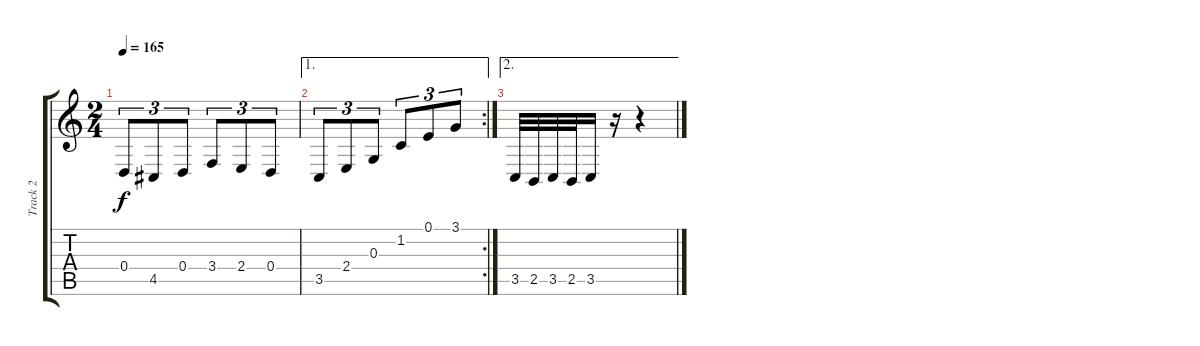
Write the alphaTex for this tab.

\track ("Track 2" "Track 2") {instrument tangoaccordion}
\staff {score tabs}
\tuning (E4 B3 G3 D3 A2 E2) {hide}
\ts (2 4)
\tempo 165
\clef g2
\ks c
0.4.8{tu (3 2) dy f} 4.5.8{tu (3 2)} 0.4.8{tu (3 2)} 3.4.8{tu (3 2)} 2.4.8{tu (3 2)} 0.4.8{tu (3 2)} |
\ae 1
\rc 2
3.5.8{tu (3 2)} 2.4.8{tu (3 2)} 0.3.8{tu (3 2)} 1.2.8{tu (3 2)} 0.1.8{tu (3 2)} 3.1.8{tu (3 2)} |
\ae 2
3.5.32 2.5.32 3.5.32 2.5.32 3.5.16 r.16 r.4
